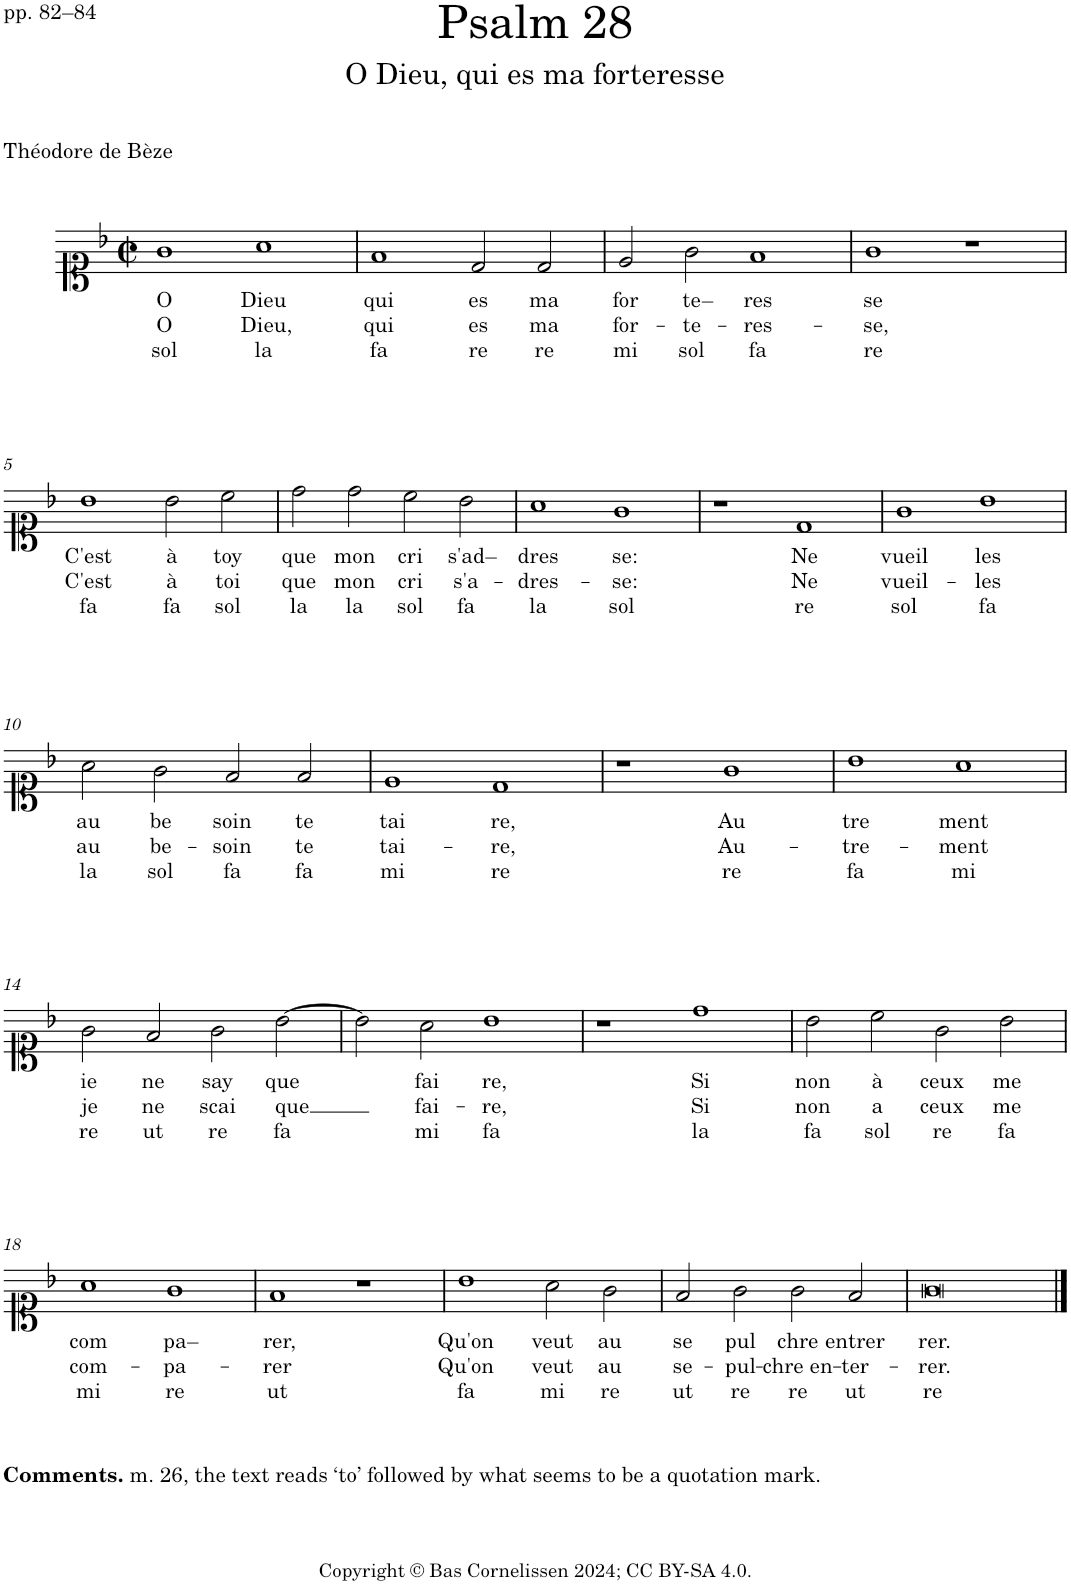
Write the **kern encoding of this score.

**kern	**text	**text	**text
*part1	*part1	*part1	*part1
*staff1	*staff1	*staff1	*staff1
*I"Voice	*	*	*
*I'Vo.	*	*	*
*clefC1	*	*	*
*k[b-]	*	*	*
*M4/2	*	*	*
*met(c|)	*	*	*
=1	=1	=1	=1
!	!LO:LY:b	!LO:LY:b	!LO:LY:b
1g	O	O	sol
!	!LO:LY:b	!LO:LY:b	!LO:LY:b
1a	Dieu	Dieu,	la
=2	=2	=2	=2
!	!LO:LY:b	!LO:LY:b	!LO:LY:b
1f	qui	qui	fa
!	!LO:LY:b	!LO:LY:b	!LO:LY:b
2d/	es	es	re
!	!LO:LY:b	!LO:LY:b	!LO:LY:b
2d/	ma	ma	re
=3	=3	=3	=3
!	!LO:LY:b	!LO:LY:b	!LO:LY:b
2e/	for	for-	mi
!	!LO:LY:b	!LO:LY:b	!LO:LY:b
2g\	te–	-te-	sol
!	!LO:LY:b	!LO:LY:b	!LO:LY:b
1f	res	-res-	fa
=4	=4	=4	=4
!	!LO:LY:b	!LO:LY:b	!LO:LY:b
1g	se	-se,	re
1r	.	.	.
!!LO:LB:g=z
=5	=5	=5	=5
!	!LO:LY:b	!LO:LY:b	!LO:LY:b
1b-	C'est	C'est	fa
!	!LO:LY:b	!LO:LY:b	!LO:LY:b
2b-\	à	à	fa
!	!LO:LY:b	!LO:LY:b	!LO:LY:b
2cc\	toy	toi	sol
=6	=6	=6	=6
!	!LO:LY:b	!LO:LY:b	!LO:LY:b
2dd\	que	que	la
!	!LO:LY:b	!LO:LY:b	!LO:LY:b
2dd\	mon	mon	la
!	!LO:LY:b	!LO:LY:b	!LO:LY:b
2cc\	cri	cri	sol
!	!LO:LY:b	!LO:LY:b	!LO:LY:b
2b-\	s'ad–	s'a-	fa
=7	=7	=7	=7
!	!LO:LY:b	!LO:LY:b	!LO:LY:b
1a	dres	-dres-	la
!	!LO:LY:b	!LO:LY:b	!LO:LY:b
1g	se:	-se:	sol
=8	=8	=8	=8
1r	.	.	.
!	!LO:LY:b	!LO:LY:b	!LO:LY:b
1d	Ne	Ne	re
=9	=9	=9	=9
!	!LO:LY:b	!LO:LY:b	!LO:LY:b
1g	vueil	vueil-	sol
!	!LO:LY:b	!LO:LY:b	!LO:LY:b
1b-	les	-les	fa
!!LO:LB:g=z
=10	=10	=10	=10
!	!LO:LY:b	!LO:LY:b	!LO:LY:b
2a\	au	au	la
!	!LO:LY:b	!LO:LY:b	!LO:LY:b
2g\	be	be-	sol
!	!LO:LY:b	!LO:LY:b	!LO:LY:b
2f/	soin	-soin	fa
!	!LO:LY:b	!LO:LY:b	!LO:LY:b
2f/	te	te	fa
=11	=11	=11	=11
!	!LO:LY:b	!LO:LY:b	!LO:LY:b
1e	tai	tai-	mi
!	!LO:LY:b	!LO:LY:b	!LO:LY:b
1d	re,	-re,	re
=12	=12	=12	=12
1r	.	.	.
!	!LO:LY:b	!LO:LY:b	!LO:LY:b
1g	Au	Au-	re
=13	=13	=13	=13
!	!LO:LY:b	!LO:LY:b	!LO:LY:b
1b-	tre	-tre-	fa
!	!LO:LY:b	!LO:LY:b	!LO:LY:b
1a	ment	-ment	mi
!!LO:LB:g=z
=14	=14	=14	=14
!	!LO:LY:b	!LO:LY:b	!LO:LY:b
2g\	ie	je	re
!	!LO:LY:b	!LO:LY:b	!LO:LY:b
2f/	ne	ne	ut
!	!LO:LY:b	!LO:LY:b	!LO:LY:b
2g\	say	scai	re
!	!LO:LY:b	!LO:LY:b	!LO:LY:b
[2b-\	que	que	fa
=15	=15	=15	=15
2b-\]	.	.	.
!	!LO:LY:b	!LO:LY:b	!LO:LY:b
2a\	fai	fai-	mi
!	!LO:LY:b	!LO:LY:b	!LO:LY:b
1b-	re,	-re,	fa
=16	=16	=16	=16
1r	.	.	.
!	!LO:LY:b	!LO:LY:b	!LO:LY:b
1dd	Si	Si	la
=17	=17	=17	=17
!	!LO:LY:b	!LO:LY:b	!LO:LY:b
2b-\	non	non	fa
!	!LO:LY:b	!LO:LY:b	!LO:LY:b
2cc\	à	a	sol
!	!LO:LY:b	!LO:LY:b	!LO:LY:b
2g\	ceux	ceux	re
!	!LO:LY:b	!LO:LY:b	!LO:LY:b
2b-\	me	me	fa
!!LO:LB:g=z
=18	=18	=18	=18
!LO:TX:b:B:t=Comments.	!	!	!
!LO:TX:b:t=m. 26, the text reads ‘to’ followed by what seems to be a quotation mark.	!	!	!
!	!LO:LY:b	!LO:LY:b	!LO:LY:b
1a	com	com-	mi
!	!LO:LY:b	!LO:LY:b	!LO:LY:b
1g	pa–	-pa-	re
=19	=19	=19	=19
!	!LO:LY:b	!LO:LY:b	!LO:LY:b
1f	rer,	-rer	ut
1r	.	.	.
=20	=20	=20	=20
!	!LO:LY:b	!LO:LY:b	!LO:LY:b
1b-	Qu'on	Qu'on	fa
!	!LO:LY:b	!LO:LY:b	!LO:LY:b
2a\	veut	veut	mi
!	!LO:LY:b	!LO:LY:b	!LO:LY:b
2g\	au	au	re
=21	=21	=21	=21
!	!LO:LY:b	!LO:LY:b	!LO:LY:b
2f/	se	se-	ut
!	!LO:LY:b	!LO:LY:b	!LO:LY:b
2g\	pul	-pul-	re
!	!LO:LY:b	!LO:LY:b	!LO:LY:b
2g\	chre	-chre en-	re
!	!LO:LY:b	!LO:LY:b	!LO:LY:b
2f/	entrer	-ter-	ut
=22	=22	=22	=22
!	!LO:LY:b	!LO:LY:b	!LO:LY:b
0g	rer.	-rer.	re
==	==	==	==
*-	*-	*-	*-
